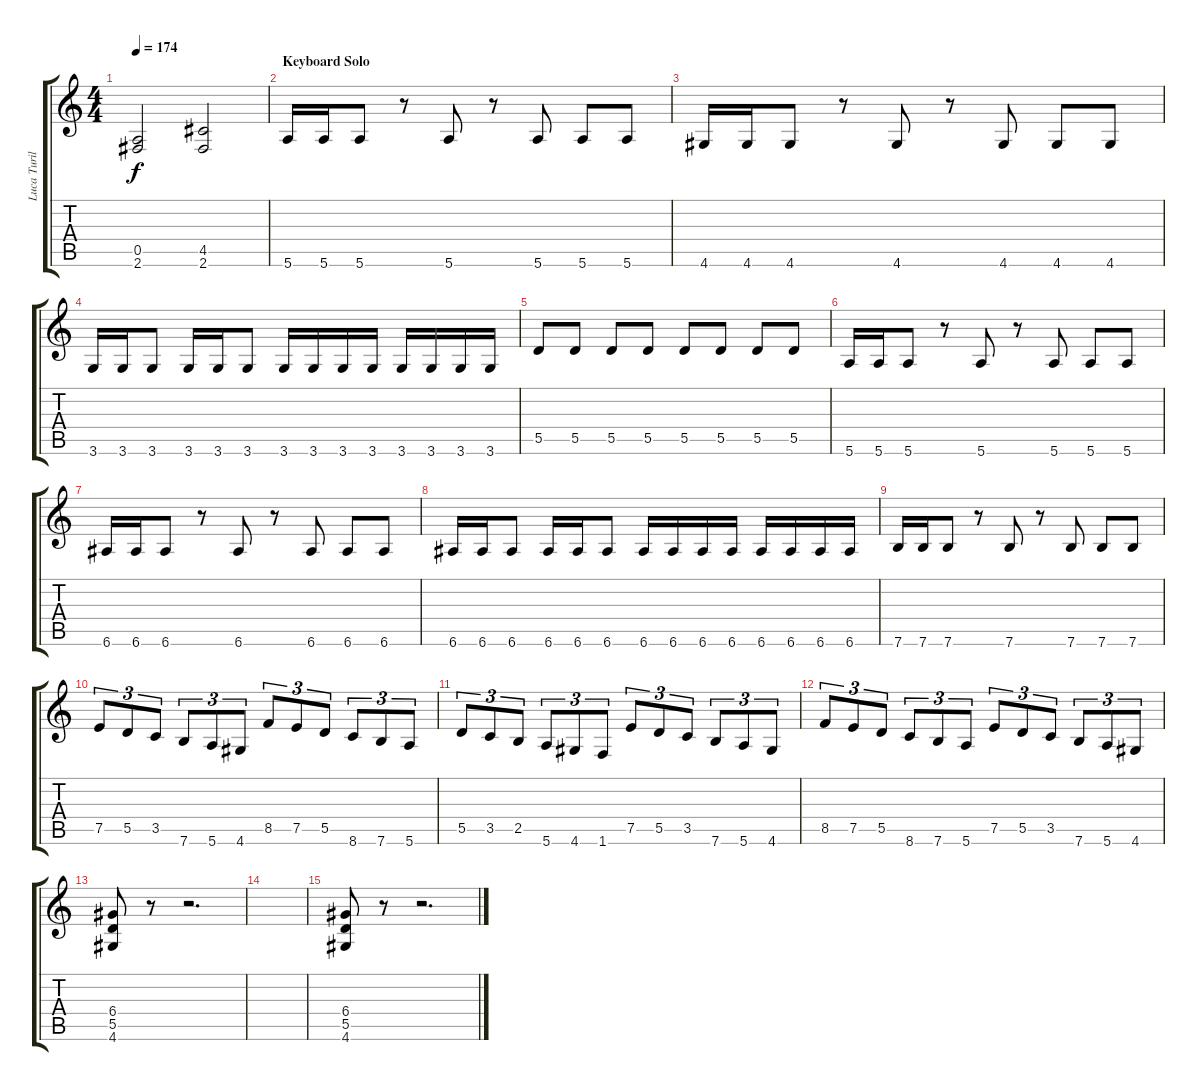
\track ("Luca Turilli (Gtr 1)" "Luca Turil") {instrument distortionguitar}
\staff {score tabs}
\tuning (E4 B3 G3 D3 A2 E2) {hide}
\ts (4 4)
\tempo 174
\clef g2
\ks c
(0.5 2.6).2{dy f} (4.5 2.6).2 |
\section ("" "Keyboard Solo")
5.6.16 5.6.16 5.6.8 r.8 5.6.8 r.8 5.6.8 5.6.8 5.6.8 |
4.6.16 4.6.16 4.6.8 r.8 4.6.8 r.8 4.6.8 4.6.8 4.6.8 |
3.6.16 3.6.16 3.6.8 3.6.16 3.6.16 3.6.8 3.6.16 3.6.16 3.6.16 3.6.16 3.6.16 3.6.16 3.6.16 3.6.16 |
5.5.8 5.5.8 5.5.8 5.5.8 5.5.8 5.5.8 5.5.8 5.5.8 |
5.6.16 5.6.16 5.6.8 r.8 5.6.8 r.8 5.6.8 5.6.8 5.6.8 |
6.6.16 6.6.16 6.6.8 r.8 6.6.8 r.8 6.6.8 6.6.8 6.6.8 |
6.6.16 6.6.16 6.6.8 6.6.16 6.6.16 6.6.8 6.6.16 6.6.16 6.6.16 6.6.16 6.6.16 6.6.16 6.6.16 6.6.16 |
7.6.16 7.6.16 7.6.8 r.8 7.6.8 r.8 7.6.8 7.6.8 7.6.8 |
7.5.8{tu (3 2)} 5.5.8{tu (3 2)} 3.5.8{tu (3 2)} 7.6.8{tu (3 2)} 5.6.8{tu (3 2)} 4.6.8{tu (3 2)} 8.5.8{tu (3 2)} 7.5.8{tu (3 2)} 5.5.8{tu (3 2)} 8.6.8{tu (3 2)} 7.6.8{tu (3 2)} 5.6.8{tu (3 2)} |
5.5.8{tu (3 2)} 3.5.8{tu (3 2)} 2.5.8{tu (3 2)} 5.6.8{tu (3 2)} 4.6.8{tu (3 2)} 1.6.8{tu (3 2)} 7.5.8{tu (3 2)} 5.5.8{tu (3 2)} 3.5.8{tu (3 2)} 7.6.8{tu (3 2)} 5.6.8{tu (3 2)} 4.6.8{tu (3 2)} |
8.5.8{tu (3 2)} 7.5.8{tu (3 2)} 5.5.8{tu (3 2)} 8.6.8{tu (3 2)} 7.6.8{tu (3 2)} 5.6.8{tu (3 2)} 7.5.8{tu (3 2)} 5.5.8{tu (3 2)} 3.5.8{tu (3 2)} 7.6.8{tu (3 2)} 5.6.8{tu (3 2)} 4.6.8{tu (3 2)} |
(6.4 5.5 4.6).8 r.8 r.2{d} |
|
(6.4 5.5 4.6).8 r.8 r.2{d}
